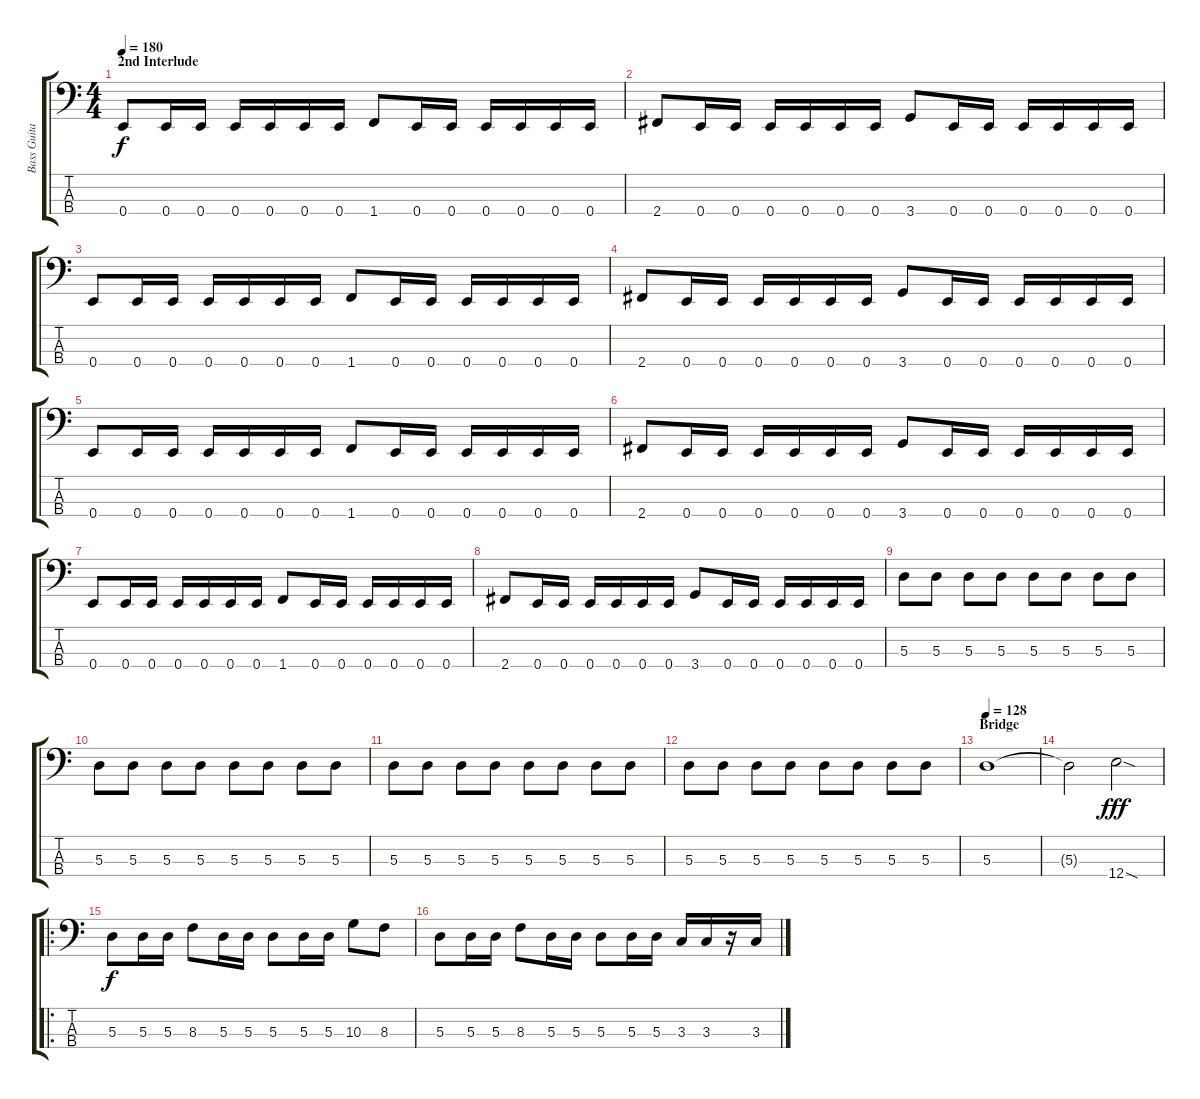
\track ("Bass Guitar" "Bass Guita") {instrument electricbasspick}
\staff {score tabs}
\tuning (G2 D2 A1 E1) {hide}
\ts (4 4)
\section ("" "2nd Interlude")
\tempo 180
\clef f4
\ks c
0.4.8{dy f} 0.4.16 0.4.16 0.4.16 0.4.16 0.4.16 0.4.16 1.4.8 0.4.16 0.4.16 0.4.16 0.4.16 0.4.16 0.4.16 |
2.4.8 0.4.16 0.4.16 0.4.16 0.4.16 0.4.16 0.4.16 3.4.8 0.4.16 0.4.16 0.4.16 0.4.16 0.4.16 0.4.16 |
0.4.8 0.4.16 0.4.16 0.4.16 0.4.16 0.4.16 0.4.16 1.4.8 0.4.16 0.4.16 0.4.16 0.4.16 0.4.16 0.4.16 |
2.4.8 0.4.16 0.4.16 0.4.16 0.4.16 0.4.16 0.4.16 3.4.8 0.4.16 0.4.16 0.4.16 0.4.16 0.4.16 0.4.16 |
0.4.8 0.4.16 0.4.16 0.4.16 0.4.16 0.4.16 0.4.16 1.4.8 0.4.16 0.4.16 0.4.16 0.4.16 0.4.16 0.4.16 |
2.4.8 0.4.16 0.4.16 0.4.16 0.4.16 0.4.16 0.4.16 3.4.8 0.4.16 0.4.16 0.4.16 0.4.16 0.4.16 0.4.16 |
0.4.8 0.4.16 0.4.16 0.4.16 0.4.16 0.4.16 0.4.16 1.4.8 0.4.16 0.4.16 0.4.16 0.4.16 0.4.16 0.4.16 |
2.4.8 0.4.16 0.4.16 0.4.16 0.4.16 0.4.16 0.4.16 3.4.8 0.4.16 0.4.16 0.4.16 0.4.16 0.4.16 0.4.16 |
5.3.8 5.3.8 5.3.8 5.3.8 5.3.8 5.3.8 5.3.8 5.3.8 |
5.3.8 5.3.8 5.3.8 5.3.8 5.3.8 5.3.8 5.3.8 5.3.8 |
5.3.8 5.3.8 5.3.8 5.3.8 5.3.8 5.3.8 5.3.8 5.3.8 |
5.3.8 5.3.8 5.3.8 5.3.8 5.3.8 5.3.8 5.3.8 5.3.8 |
\section ("" "Bridge")
\tempo 128
5.3.1 |
5.3{t}.2 12.4{sod}.2{dy fff} |
\ro
5.3.8{dy f} 5.3.16 5.3.16 8.3.8 5.3.16 5.3.16 5.3.8 5.3.16 5.3.16 10.3.8 8.3.8 |
5.3.8 5.3.16 5.3.16 8.3.8 5.3.16 5.3.16 5.3.8 5.3.16 5.3.16 3.3.16 3.3.16 r.16 3.3.16
